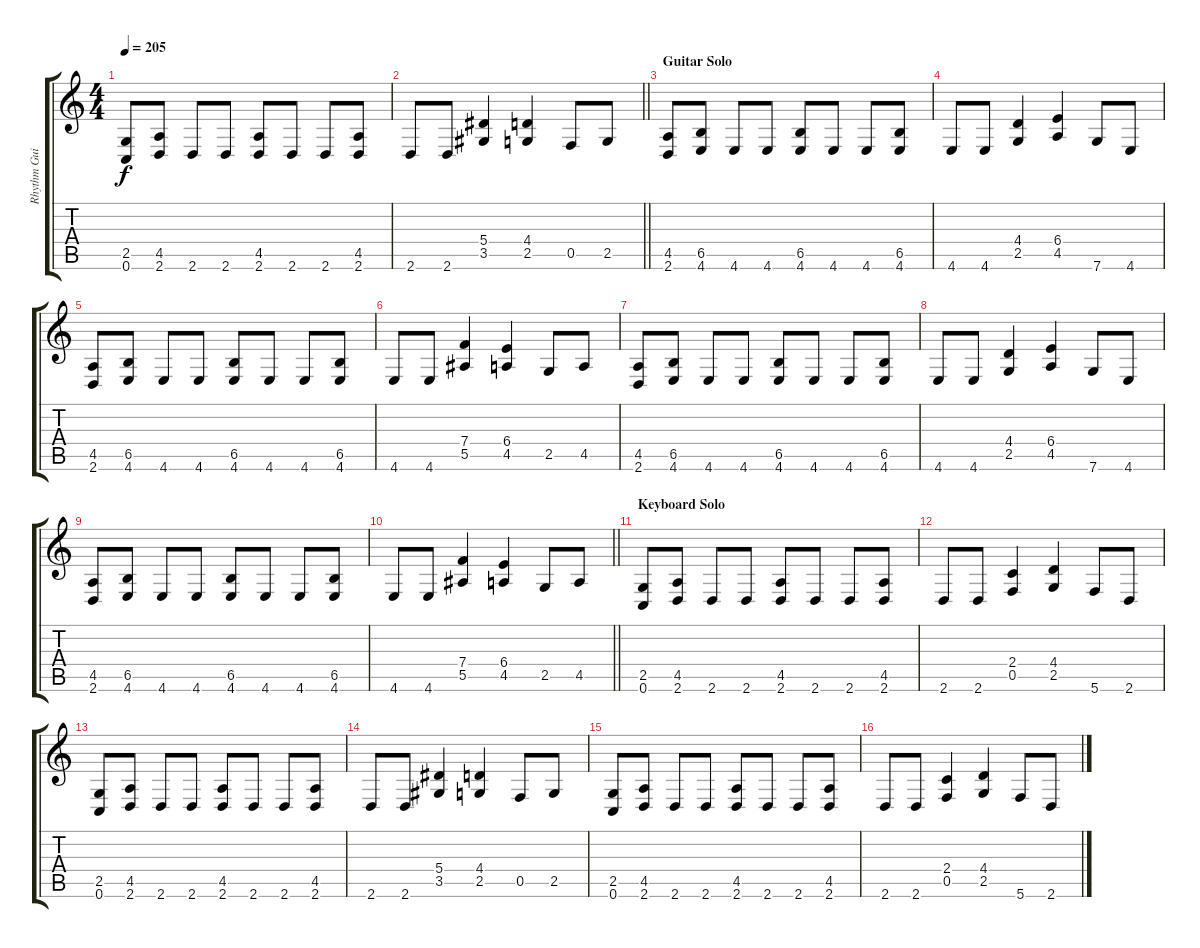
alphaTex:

\track ("Rhythm Guitar" "Rhythm Gui") {instrument distortionguitar}
\staff {score tabs}
\tuning (C4 G3 Eb3 Bb2 F2 C2) {hide}
\ts (4 4)
\tempo 205
\clef g2
\ks c
(2.5 0.6).8{dy f} (4.5 2.6).8 2.6.8 2.6.8 (4.5 2.6).8 2.6.8 2.6.8 (4.5 2.6).8 |
\barLineRight lightlight
2.6.8 2.6.8 (5.4 3.5).4 (4.4 2.5).4 0.5.8 2.5.8 |
\section ("" "Guitar Solo")
(4.5 2.6).8 (6.5 4.6).8 4.6.8 4.6.8 (6.5 4.6).8 4.6.8 4.6.8 (6.5 4.6).8 |
4.6.8 4.6.8 (4.4 2.5).4 (6.4 4.5).4 7.6.8 4.6.8 |
(4.5 2.6).8 (6.5 4.6).8 4.6.8 4.6.8 (6.5 4.6).8 4.6.8 4.6.8 (6.5 4.6).8 |
4.6.8 4.6.8 (7.4 5.5).4 (6.4 4.5).4 2.5.8 4.5.8 |
(4.5 2.6).8 (6.5 4.6).8 4.6.8 4.6.8 (6.5 4.6).8 4.6.8 4.6.8 (6.5 4.6).8 |
4.6.8 4.6.8 (4.4 2.5).4 (6.4 4.5).4 7.6.8 4.6.8 |
(4.5 2.6).8 (6.5 4.6).8 4.6.8 4.6.8 (6.5 4.6).8 4.6.8 4.6.8 (6.5 4.6).8 |
\barLineRight lightlight
4.6.8 4.6.8 (7.4 5.5).4 (6.4 4.5).4 2.5.8 4.5.8 |
\section ("" "Keyboard Solo")
(2.5 0.6).8 (4.5 2.6).8 2.6.8 2.6.8 (4.5 2.6).8 2.6.8 2.6.8 (4.5 2.6).8 |
2.6.8 2.6.8 (2.4 0.5).4 (4.4 2.5).4 5.6.8 2.6.8 |
(2.5 0.6).8 (4.5 2.6).8 2.6.8 2.6.8 (4.5 2.6).8 2.6.8 2.6.8 (4.5 2.6).8 |
2.6.8 2.6.8 (5.4 3.5).4 (4.4 2.5).4 0.5.8 2.5.8 |
(2.5 0.6).8 (4.5 2.6).8 2.6.8 2.6.8 (4.5 2.6).8 2.6.8 2.6.8 (4.5 2.6).8 |
2.6.8 2.6.8 (2.4 0.5).4 (4.4 2.5).4 5.6.8 2.6.8
